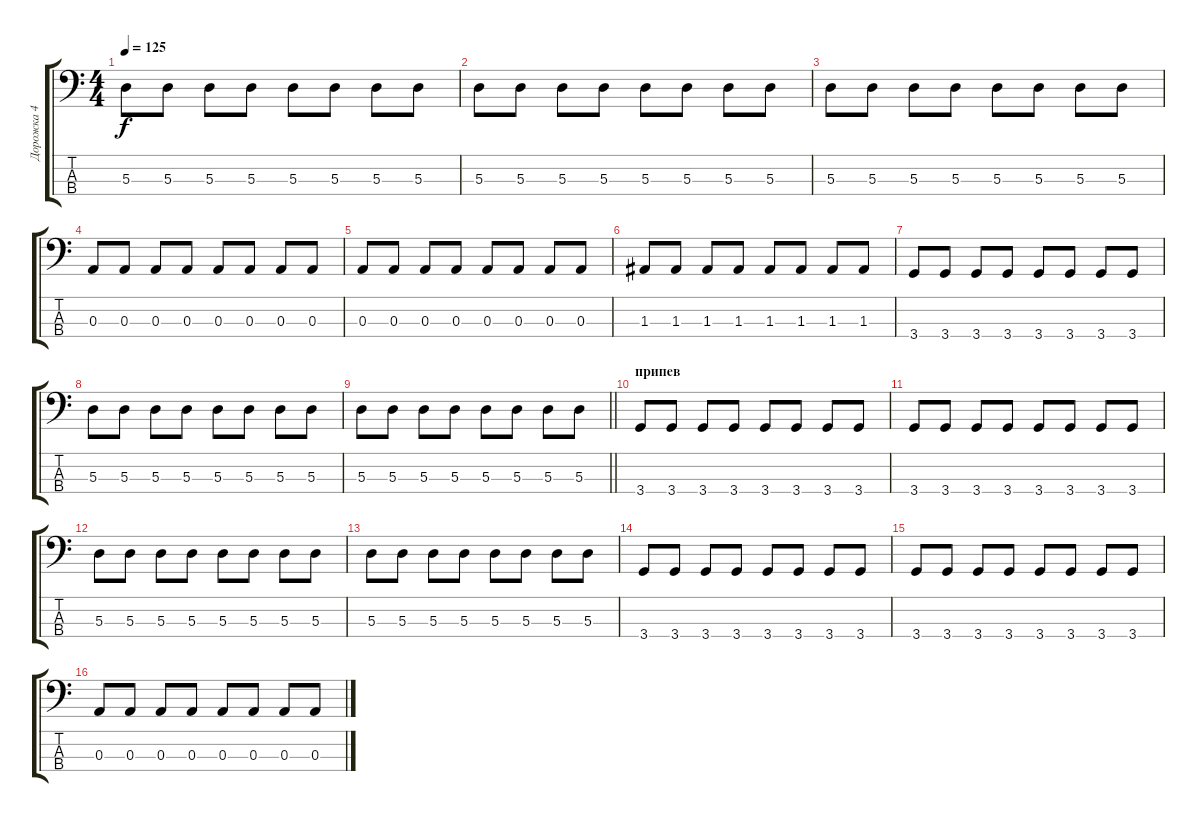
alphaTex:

\track ("Дорожка 4" "Дорожка 4") {instrument electricbassfinger}
\staff {score tabs}
\tuning (G2 D2 A1 E1) {hide}
\ts (4 4)
\tempo 125
\clef f4
\ks c
5.3.8{dy f} 5.3.8 5.3.8 5.3.8 5.3.8 5.3.8 5.3.8 5.3.8 |
5.3.8 5.3.8 5.3.8 5.3.8 5.3.8 5.3.8 5.3.8 5.3.8 |
5.3.8 5.3.8 5.3.8 5.3.8 5.3.8 5.3.8 5.3.8 5.3.8 |
0.3.8 0.3.8 0.3.8 0.3.8 0.3.8 0.3.8 0.3.8 0.3.8 |
0.3.8 0.3.8 0.3.8 0.3.8 0.3.8 0.3.8 0.3.8 0.3.8 |
1.3.8 1.3.8 1.3.8 1.3.8 1.3.8 1.3.8 1.3.8 1.3.8 |
3.4.8 3.4.8 3.4.8 3.4.8 3.4.8 3.4.8 3.4.8 3.4.8 |
5.3.8 5.3.8 5.3.8 5.3.8 5.3.8 5.3.8 5.3.8 5.3.8 |
\barLineRight lightlight
5.3.8 5.3.8 5.3.8 5.3.8 5.3.8 5.3.8 5.3.8 5.3.8 |
\section ("" "припев")
3.4.8 3.4.8 3.4.8 3.4.8 3.4.8 3.4.8 3.4.8 3.4.8 |
3.4.8 3.4.8 3.4.8 3.4.8 3.4.8 3.4.8 3.4.8 3.4.8 |
5.3.8 5.3.8 5.3.8 5.3.8 5.3.8 5.3.8 5.3.8 5.3.8 |
5.3.8 5.3.8 5.3.8 5.3.8 5.3.8 5.3.8 5.3.8 5.3.8 |
3.4.8 3.4.8 3.4.8 3.4.8 3.4.8 3.4.8 3.4.8 3.4.8 |
3.4.8 3.4.8 3.4.8 3.4.8 3.4.8 3.4.8 3.4.8 3.4.8 |
0.3.8 0.3.8 0.3.8 0.3.8 0.3.8 0.3.8 0.3.8 0.3.8
